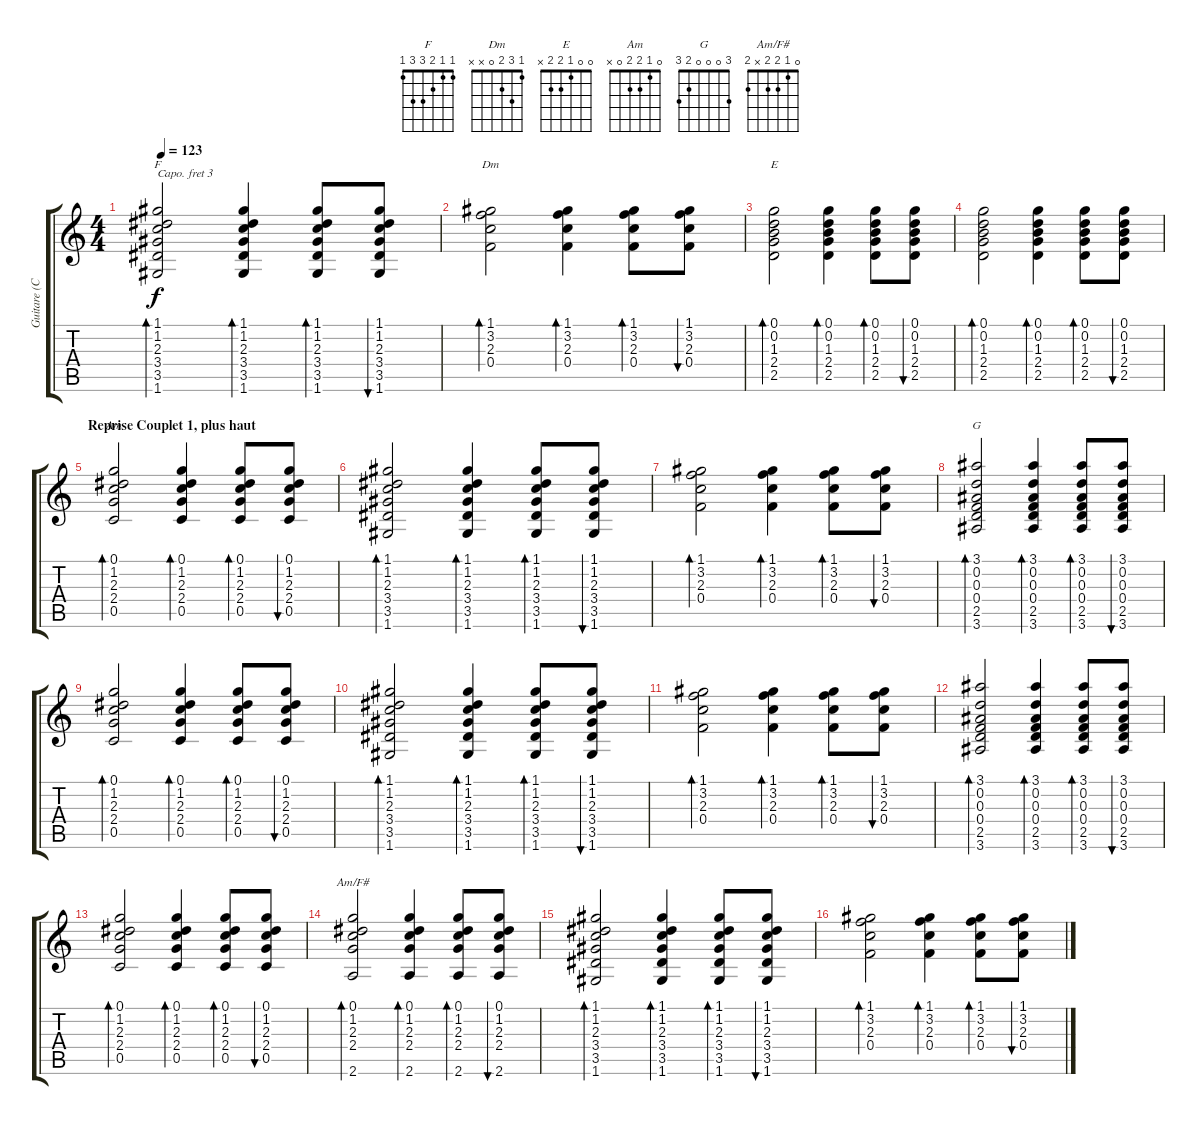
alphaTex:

\track ("Guitare (Capo 3)" "Guitare (C") {instrument acousticguitarsteel}
\staff {score tabs}
\capo 3
\tuning (E4 B3 G3 D3 A2 E2) {hide}
\chord ("F" 1 1 2 3 3 1)
\chord ("Dm" 1 3 2 0 x x)
\chord ("E" 0 0 1 2 2 x)
\chord ("Am" 0 1 2 2 0 x)
\chord ("G" 3 0 0 0 2 3)
\chord ("Am/F#" 0 1 2 2 x 2)
\ts (4 4)
\tempo 123
\clef g2
\ks c
(1.1 1.2 2.3 3.4 3.5 1.6).2{bd 120 ch "F" dy f} (1.1 1.2 2.3 3.4 3.5 1.6).4{bd 120} (1.1 1.2 2.3 3.4 3.5 1.6).8{bd 120} (1.1 1.2 2.3 3.4 3.5 1.6).8{bu 120} |
(1.1 3.2 2.3 0.4).2{bd 120 ch "Dm"} (1.1 3.2 2.3 0.4).4{bd 120} (1.1 3.2 2.3 0.4).8{bd 120} (1.1 3.2 2.3 0.4).8{bu 120} |
(0.1 0.2 1.3 2.4 2.5).2{bd 120 ch "E"} (0.1 0.2 1.3 2.4 2.5).4{bd 120} (0.1 0.2 1.3 2.4 2.5).8{bd 120} (0.1 0.2 1.3 2.4 2.5).8{bu 120} |
(0.1 0.2 1.3 2.4 2.5).2{bd 120} (0.1 0.2 1.3 2.4 2.5).4{bd 120} (0.1 0.2 1.3 2.4 2.5).8{bd 120} (0.1 0.2 1.3 2.4 2.5).8{bu 120} |
\section ("" "Reprise Couplet 1, plus haut")
(0.1 1.2 2.3 2.4 0.5).2{bd 120 ch "Am"} (0.1 1.2 2.3 2.4 0.5).4{bd 120} (0.1 1.2 2.3 2.4 0.5).8{bd 120} (0.1 1.2 2.3 2.4 0.5).8{bu 120} |
(1.1 1.2 2.3 3.4 3.5 1.6).2{bd 120} (1.1 1.2 2.3 3.4 3.5 1.6).4{bd 120} (1.1 1.2 2.3 3.4 3.5 1.6).8{bd 120} (1.1 1.2 2.3 3.4 3.5 1.6).8{bu 120} |
(1.1 3.2 2.3 0.4).2{bd 120} (1.1 3.2 2.3 0.4).4{bd 120} (1.1 3.2 2.3 0.4).8{bd 120} (1.1 3.2 2.3 0.4).8{bu 120} |
(3.1 0.2 0.3 0.4 2.5 3.6).2{bd 120 ch "G"} (3.1 0.2 0.3 0.4 2.5 3.6).4{bd 120} (3.1 0.2 0.3 0.4 2.5 3.6).8{bd 120} (3.1 0.2 0.3 0.4 2.5 3.6).8{bu 120} |
(0.1 1.2 2.3 2.4 0.5).2{bd 120} (0.1 1.2 2.3 2.4 0.5).4{bd 120} (0.1 1.2 2.3 2.4 0.5).8{bd 120} (0.1 1.2 2.3 2.4 0.5).8{bu 120} |
(1.1 1.2 2.3 3.4 3.5 1.6).2{bd 120} (1.1 1.2 2.3 3.4 3.5 1.6).4{bd 120} (1.1 1.2 2.3 3.4 3.5 1.6).8{bd 120} (1.1 1.2 2.3 3.4 3.5 1.6).8{bu 120} |
(1.1 3.2 2.3 0.4).2{bd 120} (1.1 3.2 2.3 0.4).4{bd 120} (1.1 3.2 2.3 0.4).8{bd 120} (1.1 3.2 2.3 0.4).8{bu 120} |
(3.1 0.2 0.3 0.4 2.5 3.6).2{bd 120} (3.1 0.2 0.3 0.4 2.5 3.6).4{bd 120} (3.1 0.2 0.3 0.4 2.5 3.6).8{bd 120} (3.1 0.2 0.3 0.4 2.5 3.6).8{bu 120} |
(0.1 1.2 2.3 2.4 0.5).2{bd 120} (0.1 1.2 2.3 2.4 0.5).4{bd 120} (0.1 1.2 2.3 2.4 0.5).8{bd 120} (0.1 1.2 2.3 2.4 0.5).8{bu 120} |
(0.1 1.2 2.3 2.4 2.6).2{bd 120 ch "Am/F#"} (0.1 1.2 2.3 2.4 2.6).4{bd 120} (0.1 1.2 2.3 2.4 2.6).8{bd 120} (0.1 1.2 2.3 2.4 2.6).8{bu 120} |
(1.1 1.2 2.3 3.4 3.5 1.6).2{bd 120} (1.1 1.2 2.3 3.4 3.5 1.6).4{bd 120} (1.1 1.2 2.3 3.4 3.5 1.6).8{bd 120} (1.1 1.2 2.3 3.4 3.5 1.6).8{bu 120} |
(1.1 3.2 2.3 0.4).2{bd 120} (1.1 3.2 2.3 0.4).4{bd 120} (1.1 3.2 2.3 0.4).8{bd 120} (1.1 3.2 2.3 0.4).8{bu 120}
